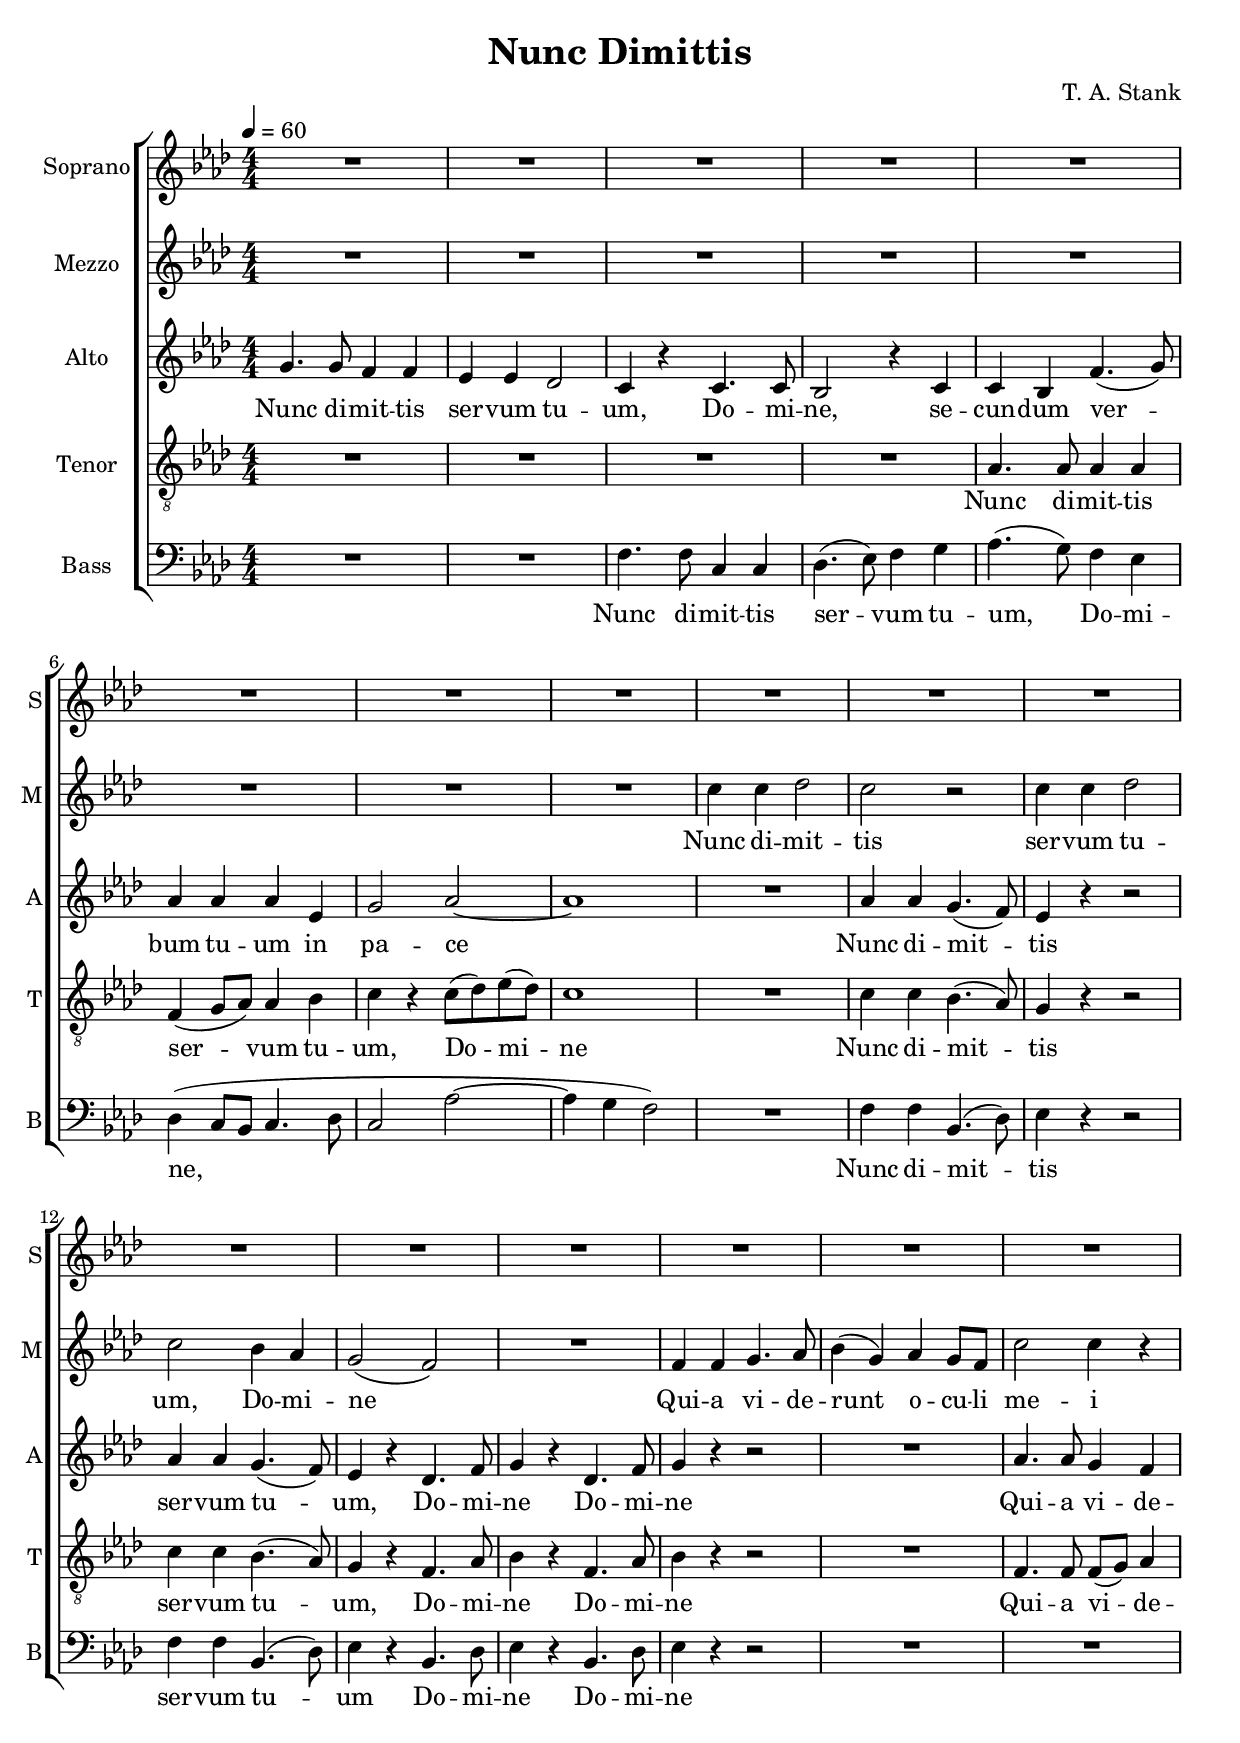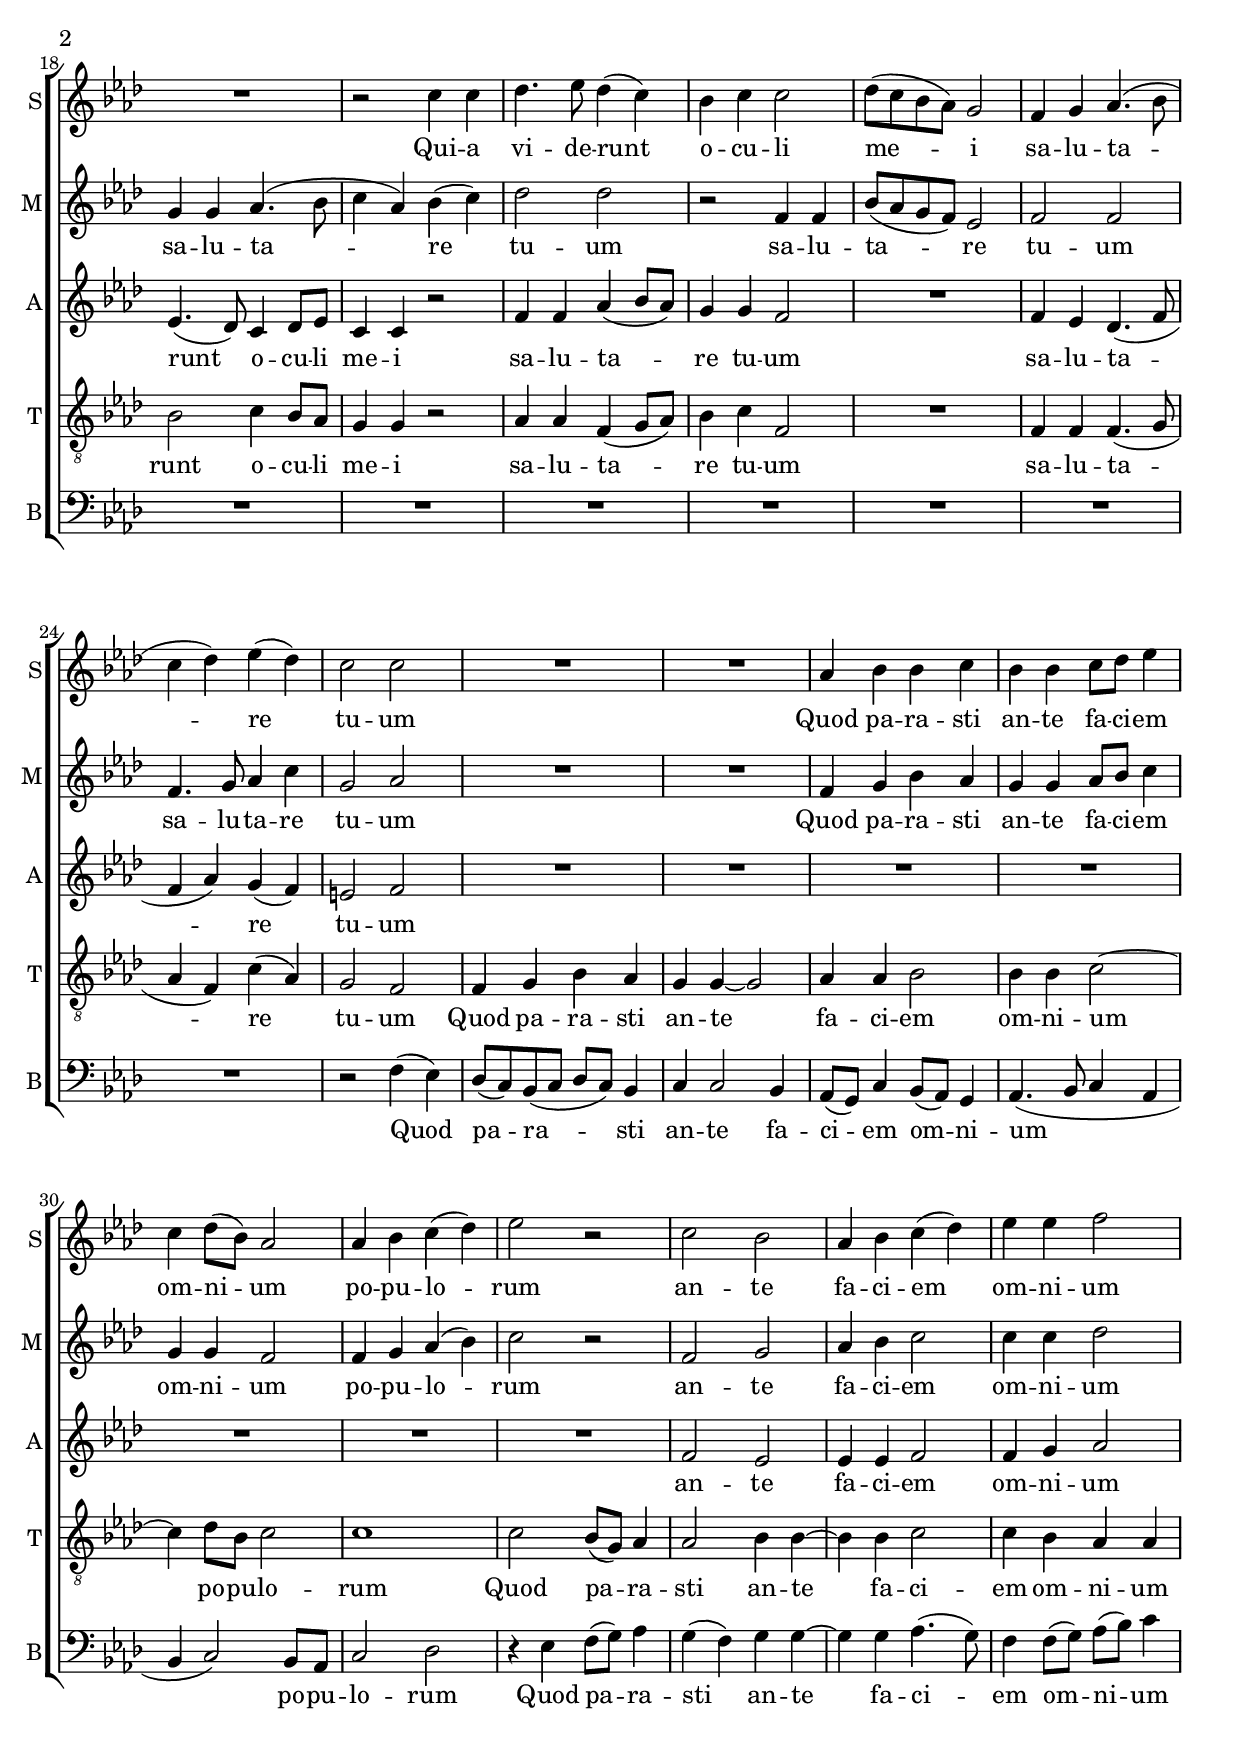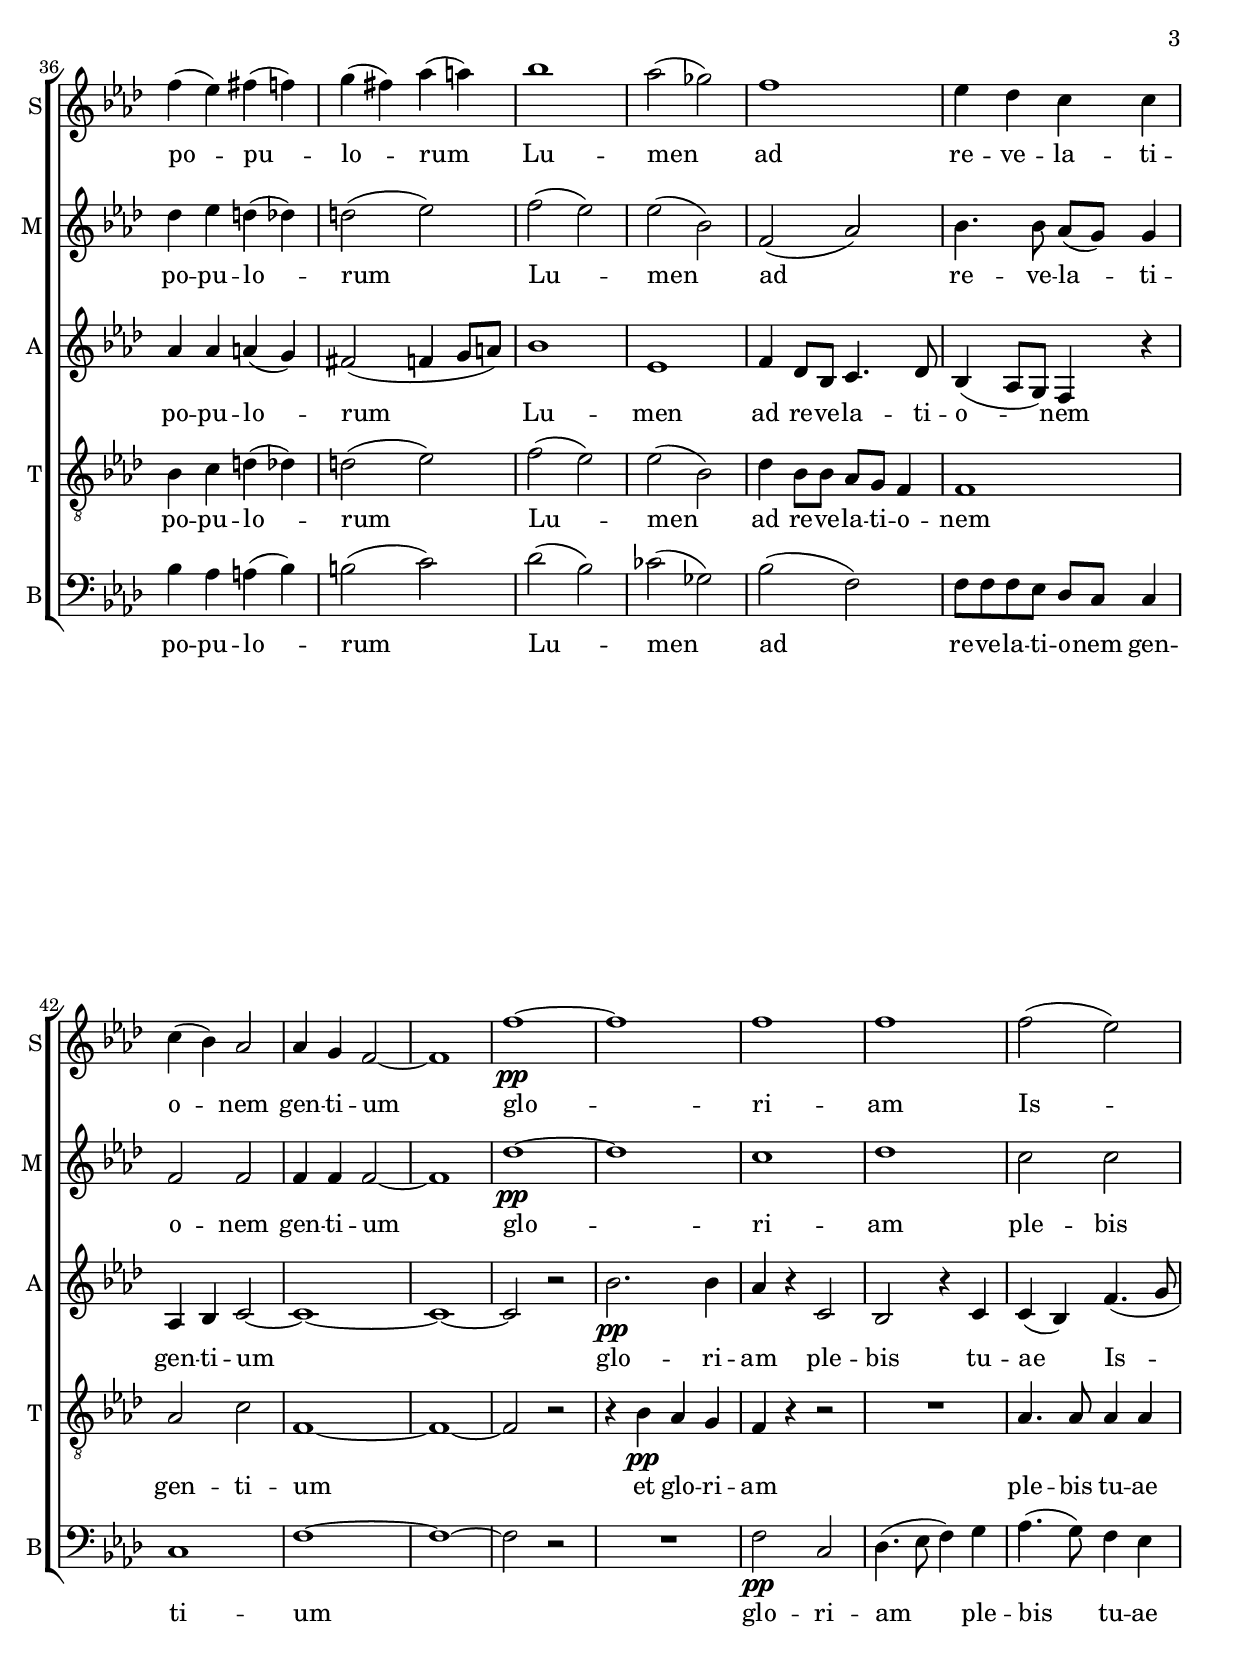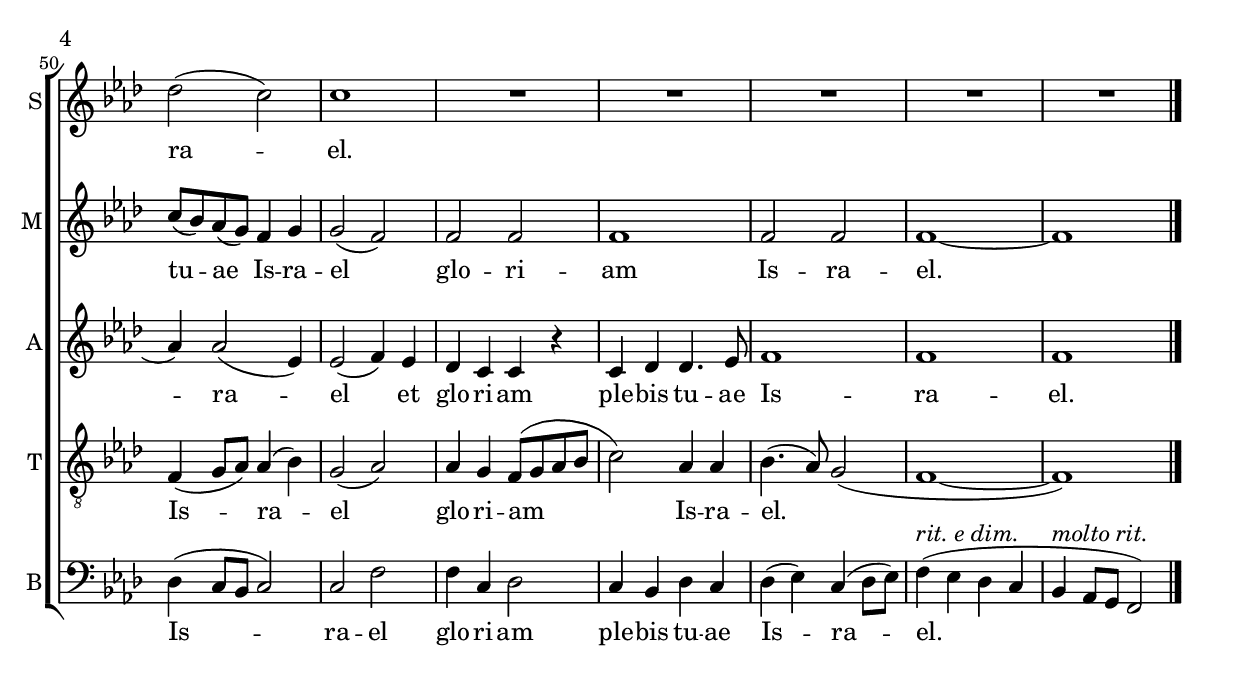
\version "2.12.3"

\include "header.lyi"
\include "template.lyi"

soprano = \relative c'' {
    R1*18
    r2 c4 c             |%19
    des4. ees8 des4 (c) |%20
    bes4 c c2           |%21
    des8 (c bes aes) g2 |%22
    f4 g aes4. (bes8    |%23
    c4 des) ees4 (des)  |%24
    c2 c                |%25
    R1*2                |%26-27
    aes4 bes bes c      |%28
    bes4 bes c8 des ees4    |%29
    c4 des8 (bes) aes2  |%30
    aes4 bes c (des)    |%31
    ees2 r              |%32
    c2 bes              |%33
    aes4 bes c (des)    |%34
    ees4 ees f2         |%35
    f4 (ees) fis (f)    |%36
    g4 (fis) aes4 (a)   |%37
    bes1                |%38
    aes2 (ges)          |%39
    f1                  |%40
    ees4 des c c        |%41
    c4 (bes) aes2       |%42
    aes4 g f2~          |%43
    f1                  |%44
    f'1~\pp             |%45
    f1                  |%46
    f1                  |%47
    f1                  |%48
    f2 (ees)            |%49
    des2 (c)            |%50
    c1                  |%51
    R1*5                |%52-56
} \addlyrics {
    Qui -- a vi -- de -- runt o -- cu -- li me -- i sa -- lu -- ta -- re tu -- um
    Quod pa -- ra -- sti an -- te fa -- ci -- em om -- ni -- um po -- pu -- lo -- rum
    an -- te fa -- ci -- em om -- ni -- um po -- pu -- lo -- rum
    Lu -- men ad re -- ve -- la -- ti -- o -- nem gen -- ti -- um
    glo -- ri -- am Is -- ra -- el.
%    Lumen ad revelationem gentium, et gloriam plebis tuae Israel.
}

mezzo = \relative c'' {
    R1*8
    c4 c des2   |%9
    c2 r        |%11
    c4 c des2   |%12
    c2 bes4 aes |%12
    g2 (f)      |%13
    R1          |%14
    f4 f g4. aes8   |%15
    bes4 (g) aes g8 f   |%16
    c'2 c4 r            |%17
    g4 g aes4. (bes8    |%18
    c4 aes) bes (c)     |%19
    des2 des            |%20
    r2 f,4 f            |%21
    bes8 (aes g f) ees2 |%22
    f2 f                |%23
    f4. g8 aes4 c       |%24
    g2 aes              |%25
    R1*2                |%26-27
    f4 g bes aes        |%28
    g4 g aes8 bes c4    |%29
    g4 g f2             |%30
    f4 g aes (bes)      |%31
    c2 r2               |%32
    f,2 g               |%33
    aes4 bes c2         |%34
    c4 c des2           |%35
    des4 ees d (des)    |%36
    d2 (ees)            |%37
    f2 (ees)            |%38
    ees2 (bes)          |%39
    f2 (aes)            |%40
    bes4. bes8 aes (g) g4   |%41
    f2 f                |%42
    f4 f f2~            |%43
    f1                  |%44
    des'1~\pp           |%45
    des1                |%46
    c1                  |%47
    des1                |%48
    c2 c                |%49
    c8 (bes) aes (g) f4 g   |%50
    g2 (f)              |%51
    f2 f                |%52
    f1                  |%53
    f2 f                |%54
    f1~                 |%55
    f1                  |%56
} \addlyrics {
    Nunc di -- mit -- tis ser -- vum tu -- um, Do -- mi -- ne
    Qui -- a vi -- de -- runt o -- cu -- li me -- i sa -- lu -- ta -- re tu -- um
    sa -- lu -- ta -- re tu -- um
    sa -- lu -- ta -- re tu -- um
    Quod pa -- ra -- sti an -- te fa -- ci -- em om -- ni -- um po -- pu -- lo -- rum
    an -- te fa -- ci -- em om -- ni -- um po -- pu -- lo -- rum
    Lu -- men ad re -- ve -- la -- ti -- o -- nem gen -- ti -- um
    glo -- ri -- am ple -- bis tu -- ae Is -- ra -- el
    glo -- ri -- am Is -- ra -- el.
}

alto = \relative c'' {
    g4. g8 f4 f             |%1
    ees4 ees des2           |%2
    c4 r c4. c8             |%3
    bes2 r4 c               |%4
    c4 bes f'4. (g8)        |%5
    aes4 aes aes ees        |%6
    g2 aes~                 |%7
    aes1                    |%8
    R1                      |%9
    aes4 aes g4. (f8)       |%10
    ees4 r r2               |%11
    aes4 aes g4. (f8)       |%12
    ees4 r des4. f8         |%13
    g4 r des4. f8           |%14
    g4 r r2                 |%15
    R1                      |%16
    aes4. aes8 g4 f         |%17
    ees4. (des8) c4 des8 ees    |%18
    c4 c r2                     |%19
    f4 f aes (bes8 aes)         |%20
    g4 g f2                     |%21
    R1                          |%22
    f4 ees des4. (f8            |%23
    f4 aes) g (f)               |%24
    e2 f                        |%25
    R1*7                        |%26-32
    f2 ees                      |%33
    ees4 ees f2                 |%34
    f4 g aes2                   |%35
    aes4 aes a (g)              |%36
    fis2 (f4 g8 a)              |%37
    bes1                        |%38
    ees,1                       |%39
    f4 des8 bes c4. des8        |%40
    bes4 (aes8 g) f4 r          |%41
    aes4 bes c2~                |%42
    c1~                         |%43
    c1~                         |%44
    c2 r                        |%45
    bes'2.\pp bes4              |%46
    aes4 r c,2                  |%47
    bes2 r4 c                   |%48
    c4 (bes) f'4. (g8           |%49
    aes4) aes2 (ees4)           |%50
    ees2 (f4) ees               |%51
    des4 c c r                  |%52
    c4 des des4. ees8           |%53
    f1                          |%54
    f1                          |%55
    f1                          |%56
} \addlyrics {
    Nunc di -- mit -- tis ser -- vum tu -- um, Do -- mi -- ne, se -- cun -- dum ver -- bum tu -- um in pa -- ce
    Nunc di -- mit -- tis ser -- vum tu -- um, Do -- mi -- ne
    Do -- mi -- ne
    Qui -- a vi -- de -- runt o -- cu -- li me -- i
    sa -- lu -- ta -- re tu -- um
    sa -- lu -- ta -- re tu -- um
    an -- te fa -- ci -- em om -- ni -- um po -- pu -- lo -- rum
    Lu -- men ad re -- ve -- la -- ti -- o -- nem gen -- ti -- um
    glo -- ri -- am ple -- bis tu -- ae Is -- ra -- el
    et glo -- ri -- am ple -- bis tu -- ae Is -- ra -- el.
}

tenor = \relative c' {
    R1*4
    aes4. aes8 aes4 aes
    f4 (g8 aes) aes4 bes
    c4 r c8 (des) ees (des)
    c1
    R1
    c4 c bes4. (aes8)       |%10
    g4 r r2                 |%11
    c4 c bes4. (aes8)       |%12
    g4 r f4. aes8           |%13
    bes4 r f4. aes8         |%14
    bes4 r r2               |%15
    R1                      |%16
    f4. f8 f (g) aes4       |%17
    bes2 c4 bes8 aes        |%18
    g4 g r2                 |%19
    aes4 aes f4 (g8 aes)    |%20
    bes4 c f,2              |%21
    R1                      |%22
    f4 f f4. (g8            |%23
    aes4 f) c' (aes)        |%24
    g2 f                    |%25
    f4 g bes aes            |%26
    g4 g~ g2                |%27
    aes4 aes bes2           |%28
    bes4 bes c2~            |%29
    c4 des8 bes c2          |%30
    c1                      |%31
    c2 bes8 (g) aes4        |%32
    aes2 bes4 bes~          |%33
    bes4 bes c2             |%34
    c4 bes aes aes          |%35
    bes4 c d4 (des)         |%36
    d2 (ees)                |%37
    f2 (ees)                |%38
    ees2 (bes)              |%39
    des4 bes8 bes aes g f4  |%40
    f1                      |%41
    aes2 c                  |%42
    f,1~                    |%43
    f1~                     |%44
    f2 r                    |%45
    r4 bes\pp aes g         |%46
    f4 r r2                 |%47
    R1                      |%48
    aes4. aes8 aes4 aes     |%49
    f4 (g8 aes) aes4 (bes)  |%50
    g2 (aes)                |%51
    aes4 g f8 (g aes bes    |%52
    c2) aes4 aes            |%53
    bes4. (aes8) g2 (       |%54
    f1~                     |%55
    f1)                     |%56
} \addlyrics {
    Nunc di -- mit -- tis ser -- vum tu -- um, Do -- mi -- ne
    Nunc di -- mit -- tis ser -- vum tu -- um, Do -- mi -- ne
    Do -- mi -- ne
    Qui -- a vi -- de -- runt o -- cu -- li me -- i
    sa -- lu -- ta -- re tu -- um
    sa -- lu -- ta -- re tu -- um
    Quod pa -- ra -- sti an -- te fa -- ci -- em om -- ni -- um po -- pu -- lo -- rum
    Quod pa -- ra -- sti an -- te fa -- ci -- em om -- ni -- um po -- pu -- lo -- rum
    Lu -- men ad re -- ve -- la -- ti -- o -- nem gen -- ti -- um
    et glo -- ri -- am ple -- bis tu -- ae Is -- ra -- el
    glo -- ri -- am Is -- ra -- el.
}

subp=\markup{\italic{sub.}\dynamic{p}}
rit=\markup{\italic{rit.}}
ritedim=\markup{\italic{rit. e dim.}}
moltorit=\markup{\italic{molto rit.}}

scoop = #(define-music-function
    (parser location scoopFrom)
    (ly:pitch?)
    #{
        \override Score.GraceSpacing #'spacing-increment = #4.0
        \grace{\hideNotes $scoopFrom \glissando \unHideNotes}
        \revert Score.GraceSpacing #'spacing-increment
    #}
)

fall = #(define-music-function
    (parser location fallsize)
    (number?)
    #{
        -\bendAfter $fallsize
    #}
)

noTimeText = #(define-music-function
    (parser location text)
    (string?)
    #{
        \relative c'' {
            \grace{\hideNotes b^$text \unHideNotes}
        }
    #}
)

caesura = {
    \override BreathingSign #'text = \markup {
        \musicglyph #"scripts.caesura.straight"
    }
    \breathe
%   \revert BreathingSign #'text
%TODO: This is bad, as it leaves the breathing sign as the caesura sign.  This implementation aspect should be hidden from whatever file includes this.
}
sim=\markup{\italic{sim.}}



bass = \relative c {
    R1*2                        |%1-2
    f4. f8 c4 c                 |%3
    des4. (ees8) f4 g           |%4
    aes4. (g8) f4 ees           |%5
    des4 (c8 bes c4. des8       |%6
    c2 aes'~                    |%7
    aes4 g f2)                  |%8
    R1                          |%9
    f4 f bes,4. (des8)          |%10
    ees4 r r2                   |%11
    f4 f bes,4. (des8)          |%12
    ees4 r bes4. des8           |%13
    ees4 r bes4. des8           |%14
    ees4 r r2                   |%15
    R1*9                        |%16-24
    r2 f4 (ees)                 |%25
    des8 (c) bes (c des c) bes4 |%26
    c4 c2 bes4                  |%27
    aes8 (g) c4 bes8 (aes) g4   |%28
    aes4. (bes8 c4 aes          |%29
    bes4 c2) bes8 aes           |%30
    c2 des                      |%31
    r4 ees f8 (g) aes4          |%32
    g4 (f) g g~                 |%33
    g4 g aes4. (g8)             |%34
    f4 f8 (g) aes (bes) c4      |%35
    bes4 aes a (bes)            |%36
    b2 (c)                      |%37
    des2 (bes)                  |%38
    ces2 (ges)                  |%39
    bes2 (f)                    |%40
    f8 f f ees des c c4         |%41
    c1                          |%42
    f1~                         |%43
    f1~                         |%44
    f2 r                        |%45
    R1                          |%46
    f2\pp c                     |%47
    des4. (ees8 f4) g           |%48
    aes4. (g8) f4 ees           |%49
    des4 (c8 bes c2)            |%50
    c2 f                        |%51
    f4 c des2                   |%52
    c4 bes des c                |%53
    des4 (ees) c (des8 ees)     |%54
    f4^\ritedim (ees des c      |%55
    bes4^\moltorit aes8 g f2)   |%56
} \addlyrics {
    Nunc di -- mit -- tis ser -- vum tu -- um, Do -- mi -- ne, 
    Nunc di -- mit -- tis
    ser -- vum tu -- um
    Do -- mi -- ne
    Do -- mi -- ne
    Quod pa -- ra -- sti an -- te fa -- ci -- em om -- ni -- um po -- pu -- lo -- rum
    Quod pa -- ra -- sti an -- te fa -- ci -- em om -- ni -- um po -- pu -- lo -- rum
    Lu -- men ad re -- ve -- la -- ti -- o -- nem gen -- ti -- um
    glo -- ri -- am ple -- bis tu -- ae Is -- ra -- el
    glo -- ri -- am ple -- bis tu -- ae Is -- ra -- el.

}


midiInstr = "recorder"

\score {
    \new ChoirStaff <<
        \new Staff = Soprano <<
            \set Staff.instrumentName = "Soprano"
            \set Staff.shortInstrumentName = "S"
            \set Staff.midiInstrument = \midiInstr
            \template
            \new Voice <<
                \soprano
            >>
        >>

        \new Staff = Mezzo <<
            \set Staff.instrumentName = "Mezzo"
            \set Staff.shortInstrumentName = "M"
            \set Staff.midiInstrument = \midiInstr
            \template
            \new Voice <<
                \mezzo
            >>
        >>
       
        \new Staff = Alto <<
%           \clef alto
            \set Staff.instrumentName = "Alto"
            \set Staff.shortInstrumentName = "A"
            \set Staff.midiInstrument = \midiInstr
            \template
            \new Voice <<
                \alto
            >>
        >>

        \new Staff = Tenor <<
            \set Staff.instrumentName = "Tenor"
            \set Staff.shortInstrumentName = "T"
            \set Staff.midiInstrument = \midiInstr
            \clef "treble_8"
            \template
            \new Voice <<
                \tenor
            >>
        >>

        \new Staff = Bass <<
            \set Staff.instrumentName = "Bass"
            \set Staff.shortInstrumentName = "B"
            \set Staff.midiInstrument = \midiInstr
            \clef bass
            \template
            \new Voice <<
                \bass
            >>
        >>
    >>
    \layout { }
    \midi { }
}
